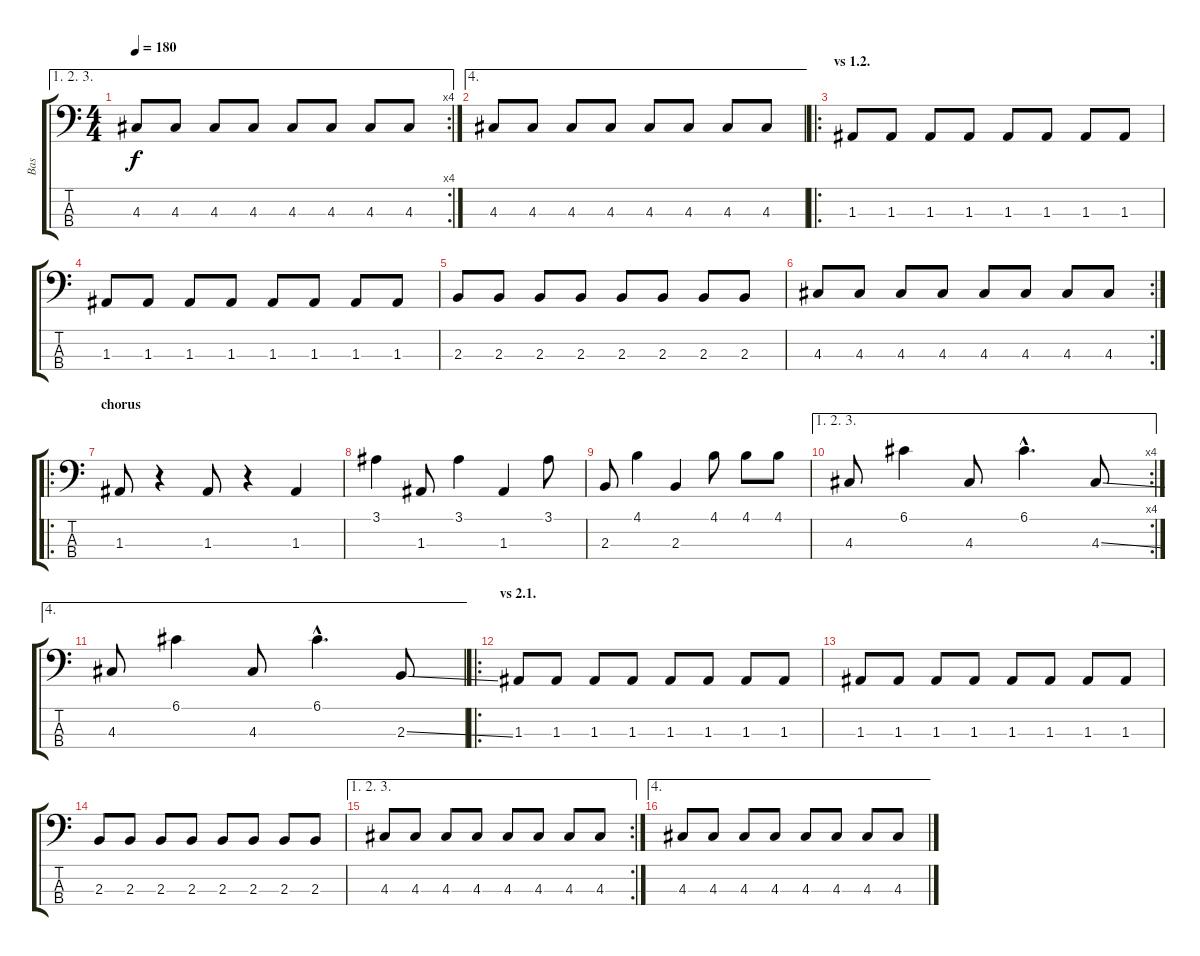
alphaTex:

\track ("Bas" "Bas") {instrument electricbasspick}
\staff {score tabs}
\tuning (G2 D2 A1 E1) {hide}
\ae (1 2 3)
\rc 4
\ts (4 4)
\tempo 180
\clef f4
\ks c
4.3.8{dy f} 4.3.8 4.3.8 4.3.8 4.3.8 4.3.8 4.3.8 4.3.8 |
\ae 4
4.3.8 4.3.8 4.3.8 4.3.8 4.3.8 4.3.8 4.3.8 4.3.8 |
\ro
\section ("" "vs 1.2.")
1.3.8 1.3.8 1.3.8 1.3.8 1.3.8 1.3.8 1.3.8 1.3.8 |
1.3.8 1.3.8 1.3.8 1.3.8 1.3.8 1.3.8 1.3.8 1.3.8 |
2.3.8 2.3.8 2.3.8 2.3.8 2.3.8 2.3.8 2.3.8 2.3.8 |
\rc 2
4.3.8 4.3.8 4.3.8 4.3.8 4.3.8 4.3.8 4.3.8 4.3.8 |
\ro
\section ("" "chorus")
1.3.8 r.4 1.3.8 r.4 1.3.4 |
3.1.4 1.3.8 3.1.4 1.3.4 3.1.8 |
2.3.8 4.1.4 2.3.4 4.1.8 4.1.8 4.1.8 |
\ae (1 2 3)
\rc 4
4.3.8 6.1.4 4.3.8 6.1{hac}.4{d} 4.3{ss}.8 |
\ae 4
4.3.8 6.1.4 4.3.8 6.1{hac}.4{d} 2.3{ss}.8 |
\ro
\section ("" "vs 2.1.")
1.3.8 1.3.8 1.3.8 1.3.8 1.3.8 1.3.8 1.3.8 1.3.8 |
1.3.8 1.3.8 1.3.8 1.3.8 1.3.8 1.3.8 1.3.8 1.3.8 |
2.3.8 2.3.8 2.3.8 2.3.8 2.3.8 2.3.8 2.3.8 2.3.8 |
\ae (1 2 3)
\rc 2
4.3.8 4.3.8 4.3.8 4.3.8 4.3.8 4.3.8 4.3.8 4.3.8 |
\ae 4
4.3.8 4.3.8 4.3.8 4.3.8 4.3.8 4.3.8 4.3.8 4.3.8
